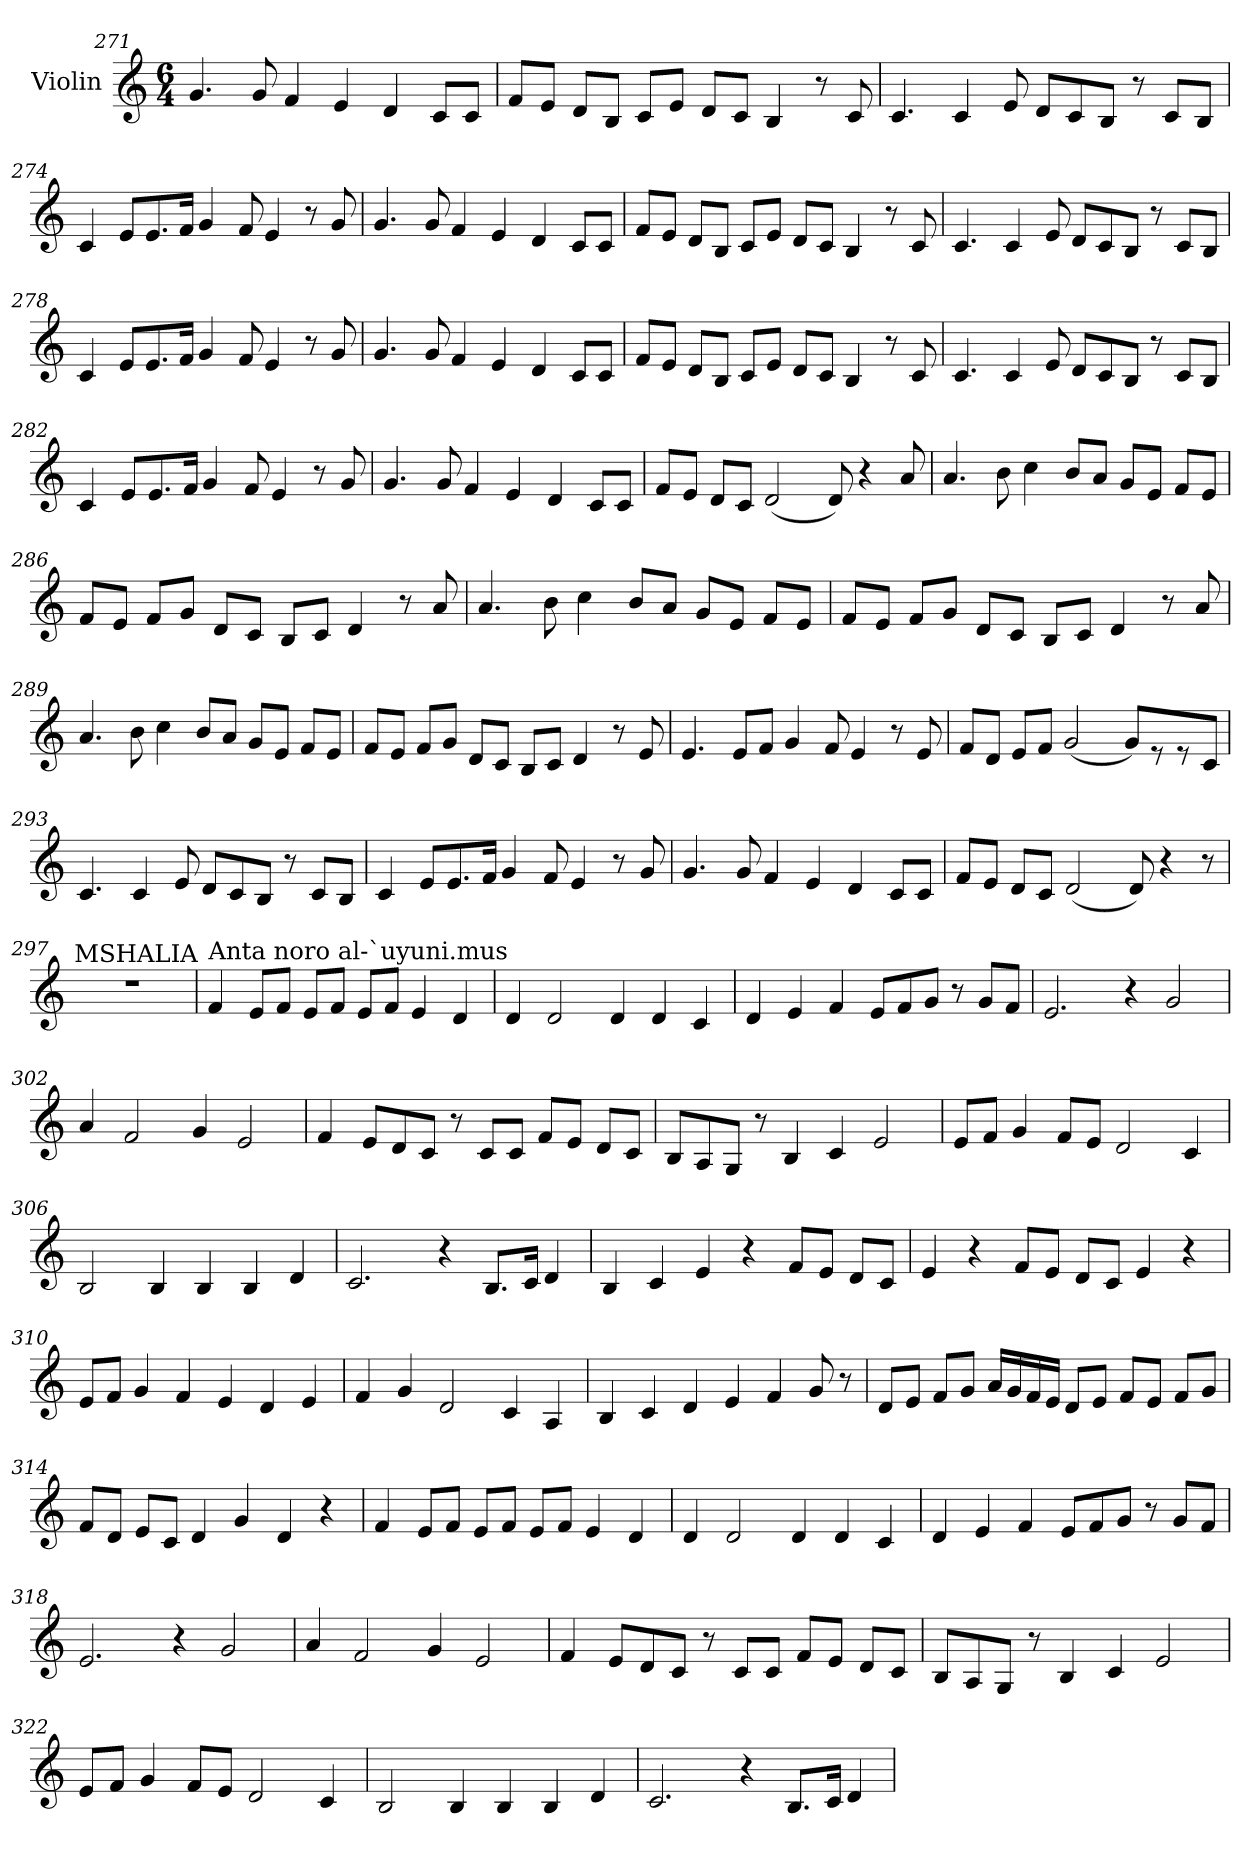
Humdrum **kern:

**kern
*part1
*staff1
*I"Violin
!!LO:PB:g=z
*clefG2
*k[]
*C:
*M6/4
=271
4.g/
8g/
4f/
4e/
4d/
8c/L
8c/J
=272
8f/L
8e/J
8d/L
8B/J
8c/L
8e/J
8d/L
8c/J
4B/
8r
8c/
=273
4.c/
4c/
8e/
8d/L
8c/
8B/J
8r
8c/L
8B/J
!!LO:LB:g=z
=274
4c/
8e/L
8.e/
16f/Jk
4g/
8f/
4e/
8r
8g/
!!LO:LB:g=z
=275
4.g/
8g/
4f/
4e/
4d/
8c/L
8c/J
=276
8f/L
8e/J
8d/L
8B/J
8c/L
8e/J
8d/L
8c/J
4B/
8r
8c/
=277
4.c/
4c/
8e/
8d/L
8c/
8B/J
8r
8c/L
8B/J
!!LO:LB:g=z
=278
4c/
8e/L
8.e/
16f/Jk
4g/
8f/
4e/
8r
8g/
=279
4.g/
8g/
4f/
4e/
4d/
8c/L
8c/J
=280
8f/L
8e/J
8d/L
8B/J
8c/L
8e/J
8d/L
8c/J
4B/
8r
8c/
!!LO:LB:g=z
=281
4.c/
4c/
8e/
8d/L
8c/
8B/J
8r
8c/L
8B/J
!!LO:LB:g=z
=282
4c/
8e/L
8.e/
16f/Jk
4g/
8f/
4e/
8r
8g/
=283
4.g/
8g/
4f/
4e/
4d/
8c/L
8c/J
=284
8f/L
8e/J
8d/L
8c/J
(2d/
8d/)
4r
8a/
!!LO:LB:g=z
=285
4.a/
8b\
4cc\
8b/L
8a/J
8g/L
8e/J
8f/L
8e/J
=286
8f/L
8e/J
8f/L
8g/J
8d/L
8c/J
8B/L
8c/J
4d/
8r
8a/
=287
4.a/
8b\
4cc\
8b/L
8a/J
8g/L
8e/J
8f/L
8e/J
!!LO:LB:g=z
=288
8f/L
8e/J
8f/L
8g/J
8d/L
8c/J
8B/L
8c/J
4d/
8r
8a/
=289
4.a/
8b\
4cc\
8b/L
8a/J
8g/L
8e/J
8f/L
8e/J
=290
8f/L
8e/J
8f/L
8g/J
8d/L
8c/J
8B/L
8c/J
4d/
8r
8e/
!!LO:PB:g=z
=291
4.e/
8e/L
8f/J
4g/
8f/
4e/
8r
8e/
=292
8f/L
8d/J
8e/L
8f/J
(2g/
8g/L)
8r
8r
8c/J
!!LO:PB:g=z
=293
4.c/
4c/
8e/
8d/L
8c/
8B/J
8r
8c/L
8B/J
!!LO:PB:g=z
=294
4c/
8e/L
8.e/
16f/Jk
4g/
8f/
4e/
8r
8g/
=295
4.g/
8g/
4f/
4e/
4d/
8c/L
8c/J
!!LO:PB:g=z
=296
8f/L
8e/J
8d/L
8c/J
(2d/
8d/)
4r
8r
!!LO:PB:g=z
=297
!LO:TX:a:t=MSHALIA
1.r
=298
*MM100
!LO:TX:a:t=Anta noro al-`uyuni.mus
4f/
8e/L
8f/J
8e/L
8f/J
8e/L
8f/J
4e/
4d/
!!LO:PB:g=z
=299
4d/
2d/
4d/
4d/
4c/
!!LO:PB:g=z
=300
4d/
4e/
4f/
8e/L
8f/
8g/J
8r
8g/L
8f/J
=301
2.e/
4r
2g/
=302
4a/
2f/
4g/
2e/
!!LO:PB:g=z
=303
4f/
8e/L
8d/
8c/J
8r
8c/L
8c/J
8f/L
8e/J
8d/L
8c/J
!!LO:PB:g=z
=304
8B/L
8A/
8G/J
8r
4B/
4c/
2e/
=305
8e/L
8f/J
4g/
8f/L
8e/J
2d/
4c/
=306
2B/
4B/
4B/
4B/
4d/
!!LO:PB:g=z
=307
2.c/
4r
8.B/L
16c/Jk
4d/
!!LO:PB:g=z
=308
4B/
4c/
4e/
4r
8f/L
8e/J
8d/L
8c/J
=309
4e/
4r
8f/L
8e/J
8d/L
8c/J
4e/
4r
=310
8e/L
8f/J
4g/
4f/
4e/
4d/
4e/
!!LO:PB:g=z
=311
4f/
4g/
2d/
4c/
4A/
!!LO:PB:g=z
=312
4B/
4c/
4d/
4e/
4f/
8g/
8r
=313
8d/L
8e/J
8f/L
8g/J
16a/LL
16g/
16f/
16e/JJ
8d/L
8e/J
8f/L
8e/J
8f/L
8g/J
!!LO:PB:g=z
=314
8f/L
8d/J
8e/L
8c/J
4d/
4g/
4d/
4r
!!LO:PB:g=z
=315
4f/
8e/L
8f/J
8e/L
8f/J
8e/L
8f/J
4e/
4d/
=316
4d/
2d/
4d/
4d/
4c/
=317
4d/
4e/
4f/
8e/L
8f/
8g/J
8r
8g/L
8f/J
!!LO:PB:g=z
=318
2.e/
4r
2g/
=319
4a/
2f/
4g/
2e/
=320
4f/
8e/L
8d/
8c/J
8r
8c/L
8c/J
8f/L
8e/J
8d/L
8c/J
=321
8B/L
8A/
8G/J
8r
4B/
4c/
2e/
!!LO:PB:g=z
=322
8e/L
8f/J
4g/
8f/L
8e/J
2d/
4c/
!!LO:PB:g=z
=323
2B/
4B/
4B/
4B/
4d/
=324
2.c/
4r
8.B/L
16c/Jk
4d/
=
*-
